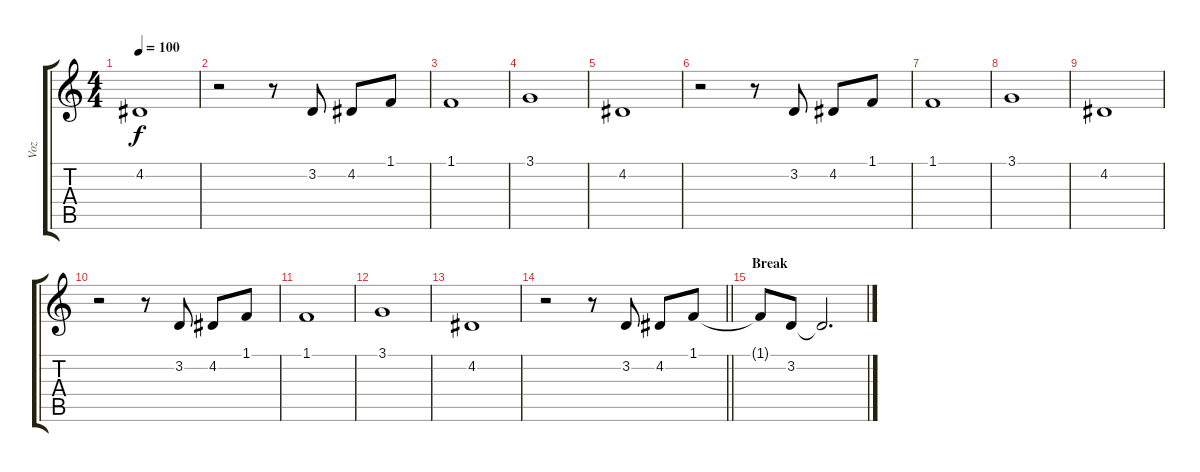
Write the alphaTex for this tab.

\track ("Voz" "Voz") {instrument oboe}
\staff {score tabs}
\tuning (E4 B3 G3 D3 A2 E2) {hide}
\ts (4 4)
\tempo 100
\clef g2
\ks c
4.2.1{dy f} |
r.2 r.8 3.2.8 4.2.8 1.1.8 |
1.1.1 |
3.1.1 |
4.2.1 |
r.2 r.8 3.2.8 4.2.8 1.1.8 |
1.1.1 |
3.1.1 |
4.2.1 |
r.2 r.8 3.2.8 4.2.8 1.1.8 |
1.1.1 |
3.1.1 |
4.2.1 |
\barLineRight lightlight
r.2 r.8 3.2.8 4.2.8 1.1.8 |
\section ("" "Break")
1.1{t}.8 3.2.8 3.2{t}.2{d}
